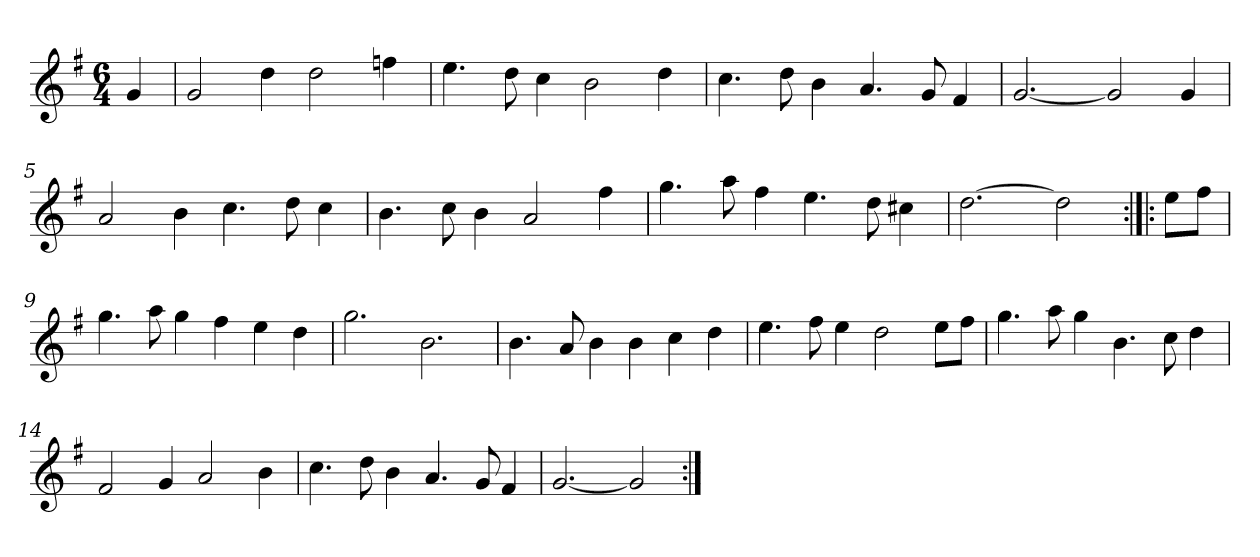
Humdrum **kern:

**kern
*part1
*staff1
*clefG2
*k[f#]
*G:
*M6/4
*MM164
=
4g
=1
2g
4dd
2dd
4ffn
=2
4.ee
8dd
4cc
2b
4dd
=3
4.cc
8dd
4b
4.a
8g
4f#
=4
[2.g
2g]
4g
=5
2a
4b
4.cc
8dd
4cc
=6
4.b
8cc
4b
2a
4ff#
=7
4.gg
8aa
4ff#
4.ee
8dd
4cc#X
=8
[2.dd
2dd]
=:|!|:
8ee\L
8ff#\J
=9
4.gg
8aa
4gg
4ff#
4ee
4dd
=10
2.gg
2.b
=11
4.b
8a
4b
4b
4cc
4dd
=12
4.ee
8ff#
4ee
2dd
8ee\L
8ff#\J
=13
4.gg
8aa
4gg
4.b
8cc
4dd
=14
2f#
4g
2a
4b
=15
4.cc
8dd
4b
4.a
8g
4f#
=16
[2.g
2g]
=:|!
*-
